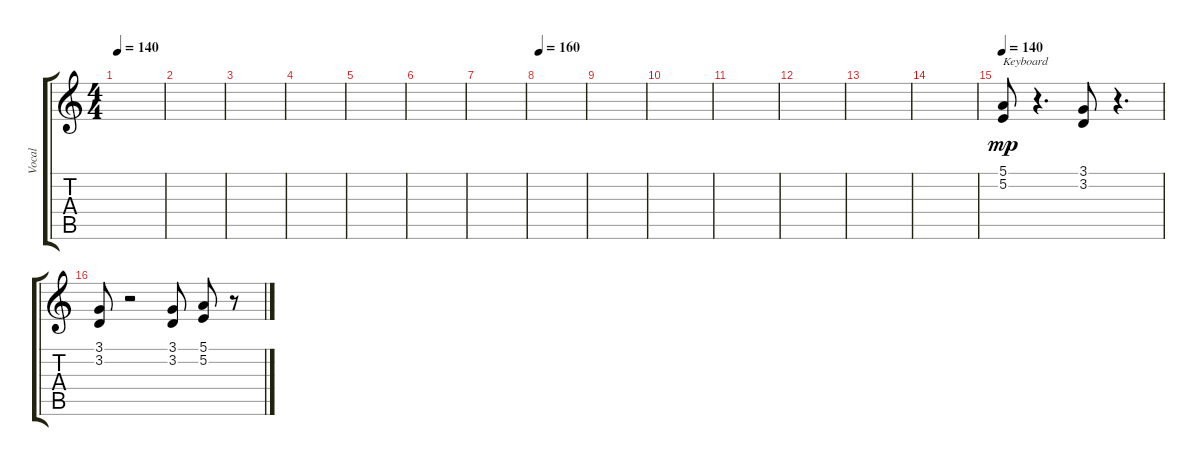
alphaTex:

\track ("Vocal" "Vocal") {instrument frenchhorn}
\staff {score tabs}
\tuning (E4 B3 G3 D3 A2 E2) {hide}
\ts (4 4)
\tempo 140
\clef g2
\ks c
|
|
|
|
|
|
|
\tempo 160
|
|
|
|
|
|
|
\tempo 140
(5.1 5.2).8{txt "Keyboard" dy mp balance 4 instrument flute} r.4{d} (3.1 3.2).8 r.4{d} |
(3.1 3.2).8 r.2 (3.1 3.2).8 (5.1 5.2).8 r.8
